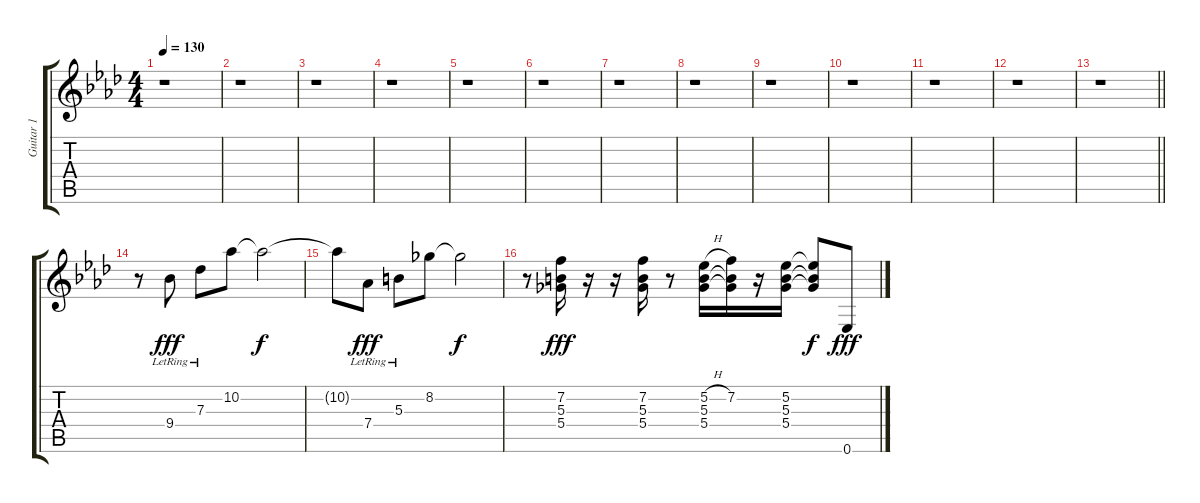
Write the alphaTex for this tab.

\track ("Guitar 1" "Guitar 1") {instrument distortionguitar}
\staff {score tabs}
\tuning (Eb4 Bb3 Gb3 Db3 Ab2 Eb2) {hide}
\ts (4 4)
\tempo 130
\clef g2
\ks ab
r.1{dy fff} |
r.1 |
r.1 |
r.1 |
r.1 |
r.1 |
r.1 |
r.1 |
r.1 |
r.1 |
r.1 |
r.1 |
\barLineRight lightlight
r.1 |
r.8 9.4{lr}.8 7.3{lr}.8 10.2.8 10.2{t}.2{dy f} |
10.2{t}.8 7.4{lr}.8{dy fff} 5.3{lr}.8 8.2.8 8.2{t}.2{dy f} |
r.8 (7.2 5.3 5.4).16{dy fff} r.16 r.16 (7.2 5.3 5.4).16 r.8 (5.2{h} 5.3 5.4).16 (7.2 5.3{t} 5.4{t}).16 r.16 (5.2 5.3 5.4).16 (5.2{t} 5.3{t} 5.4{t}).8{dy f} 0.6.8{dy fff}
